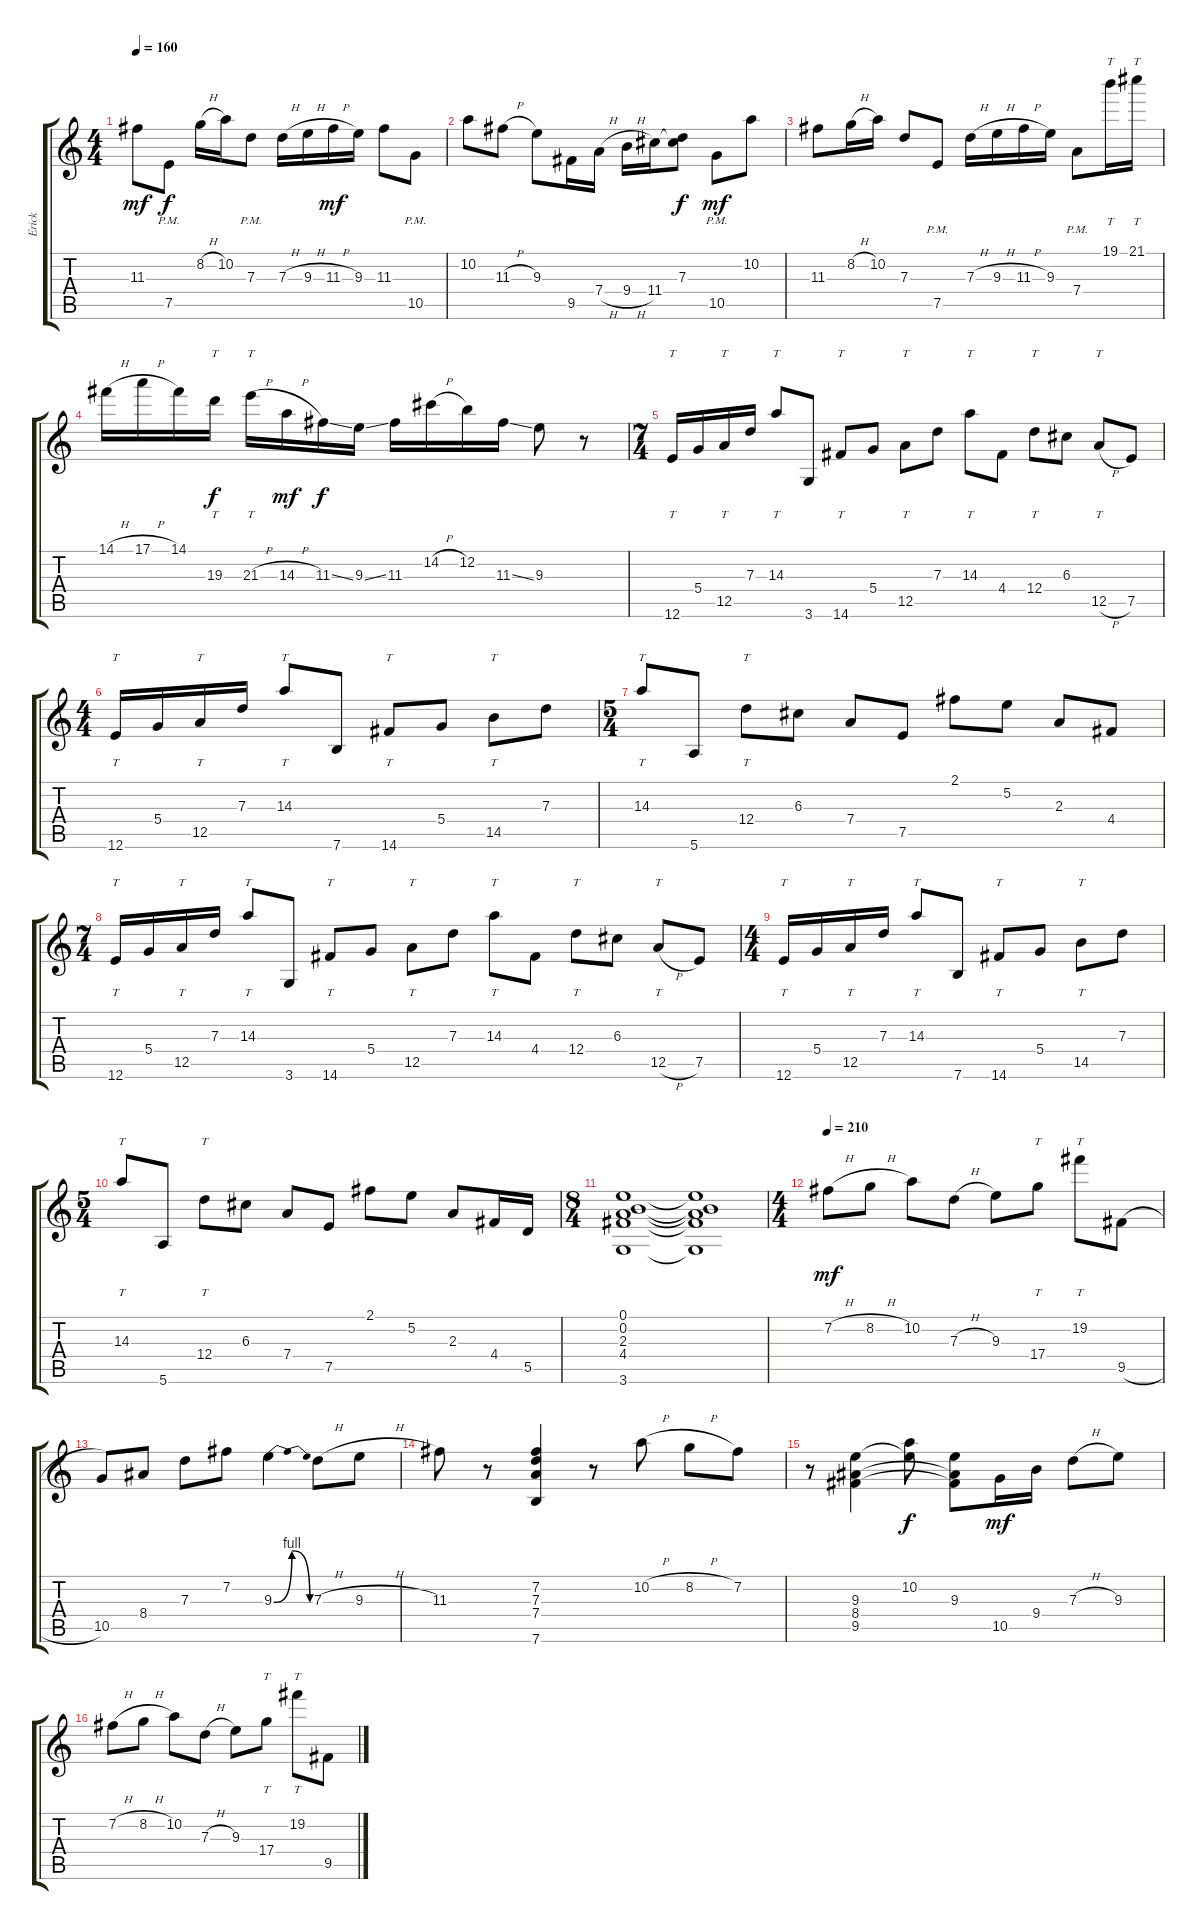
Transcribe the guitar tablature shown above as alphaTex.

\track ("Erick" "Erick") {instrument overdrivenguitar}
\staff {score tabs}
\tuning (E4 B3 G3 D3 A2 E2) {hide}
\ts (4 4)
\tempo 160
\clef g2
\ks c
11.3.8{dy mf} 7.5{pm}.8{dy f} 8.2{h}.16 10.2.16 7.3{pm}.8 7.3{h}.16 9.3{h}.16 11.3{h}.16{dy mf} 9.3.16 11.3.8 10.5{pm}.8 |
10.2.8 11.3{h}.8 9.3.8 9.5.16 7.4{h}.16 9.4{h}.16 11.4.16 (7.3 11.4{t}).8{dy f} 10.5{pm}.8{dy mf} 10.2.8 |
11.3.8 8.2{h}.16 10.2.16 7.3.8 7.5{pm}.8 7.3{h}.16 9.3{h}.16 11.3{h}.16 9.3.16 7.4{pm}.8 19.1.16{tt} 21.1.16{tt} |
14.1{h}.16 17.1{h}.16 14.1.16 19.3.16{tt dy f} 21.3{h}.16{tt} 14.3{h}.16{dy mf} 11.3{ss}.16{dy f} 9.3{ss}.16 11.3.16 14.2{h}.16 12.2.16 11.3{ss}.16 9.3.8 r.8 |
\ts (7 4)
12.6.16{tt} 5.4.16 12.5.16{tt} 7.3.16 14.3.8{tt} 3.6.8 14.6.8{tt} 5.4.8 12.5.8{tt} 7.3.8 14.3.8{tt} 4.4.8 12.4.8{tt} 6.3.8 12.5{h}.8{tt} 7.5.8 |
\ts (4 4)
12.6.16{tt} 5.4.16 12.5.16{tt} 7.3.16 14.3.8{tt} 7.6.8 14.6.8{tt} 5.4.8 14.5.8{tt} 7.3.8 |
\ts (5 4)
14.3.8{tt} 5.6.8 12.4.8{tt} 6.3.8 7.4.8 7.5.8 2.1.8 5.2.8 2.3.8 4.4.8 |
\ts (7 4)
12.6.16{tt} 5.4.16 12.5.16{tt} 7.3.16 14.3.8{tt} 3.6.8 14.6.8{tt} 5.4.8 12.5.8{tt} 7.3.8 14.3.8{tt} 4.4.8 12.4.8{tt} 6.3.8 12.5{h}.8{tt} 7.5.8 |
\ts (4 4)
12.6.16{tt} 5.4.16 12.5.16{tt} 7.3.16 14.3.8{tt} 7.6.8 14.6.8{tt} 5.4.8 14.5.8{tt} 7.3.8 |
\ts (5 4)
14.3.8{tt} 5.6.8 12.4.8{tt} 6.3.8 7.4.8 7.5.8 2.1.8 5.2.8 2.3.8 4.4.16 5.5.16 |
\ts (8 4)
(0.1 0.2 2.3 4.4 3.6).1 (0.1{t} 0.2{t} 2.3{t} 4.4{t} 3.6{t}).1 |
\ts (4 4)
\tempo 210
7.2{h}.8{dy mf} 8.2{h}.8 10.2.8 7.3{h}.8 9.3.8 17.4.8{tt} 19.2.8{tt} 9.5{h}.8 |
10.5.8 8.4.8 7.3.8 7.2.8 9.3{be (bendrelease 0 0 30 4 30 4 60 0)}.4 7.3{h}.8 9.3{h}.8 |
11.3.8 r.8 (7.2 7.3 7.4 7.6).4 r.8 10.2{h}.8 8.2{h}.8 7.2.8 |
r.8 (9.3 8.4 9.5).4 (10.2 9.3{t}).8{dy f} (9.3 8.4{t} 9.5{t}).8 10.5.16{dy mf} 9.4.16 7.3{h}.8 9.3.8 |
7.2{h}.8 8.2{h}.8 10.2.8 7.3{h}.8 9.3.8 17.4.8{tt} 19.2.8{tt} 9.5{h}.8
